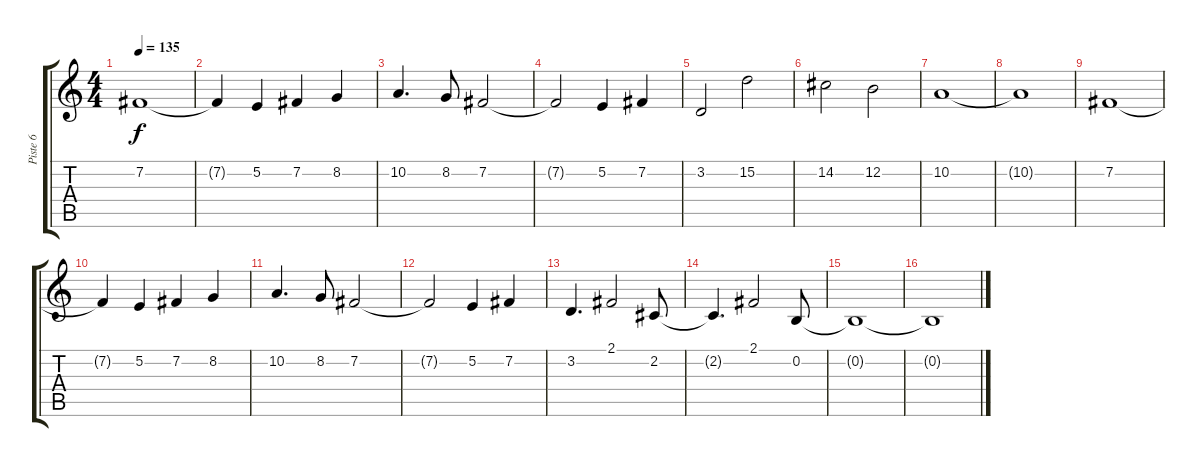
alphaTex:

\track ("Piste 6" "Piste 6") {instrument stringensemble1}
\staff {score tabs}
\tuning (E4 B3 G3 D3 A2 E2) {hide}
\ts (4 4)
\tempo 135
\clef g2
\ks c
7.2.1{dy f} |
7.2{t}.4 5.2.4 7.2.4 8.2.4 |
10.2.4{d} 8.2.8 7.2.2 |
7.2{t}.2 5.2.4 7.2.4 |
3.2.2 15.2.2 |
14.2.2 12.2.2 |
10.2.1 |
10.2{t}.1 |
7.2.1 |
7.2{t}.4 5.2.4 7.2.4 8.2.4 |
10.2.4{d} 8.2.8 7.2.2 |
7.2{t}.2 5.2.4 7.2.4 |
3.2.4{d} 2.1.2 2.2.8 |
2.2{t}.4{d} 2.1.2 0.2.8 |
0.2{t}.1 |
0.2{t}.1
